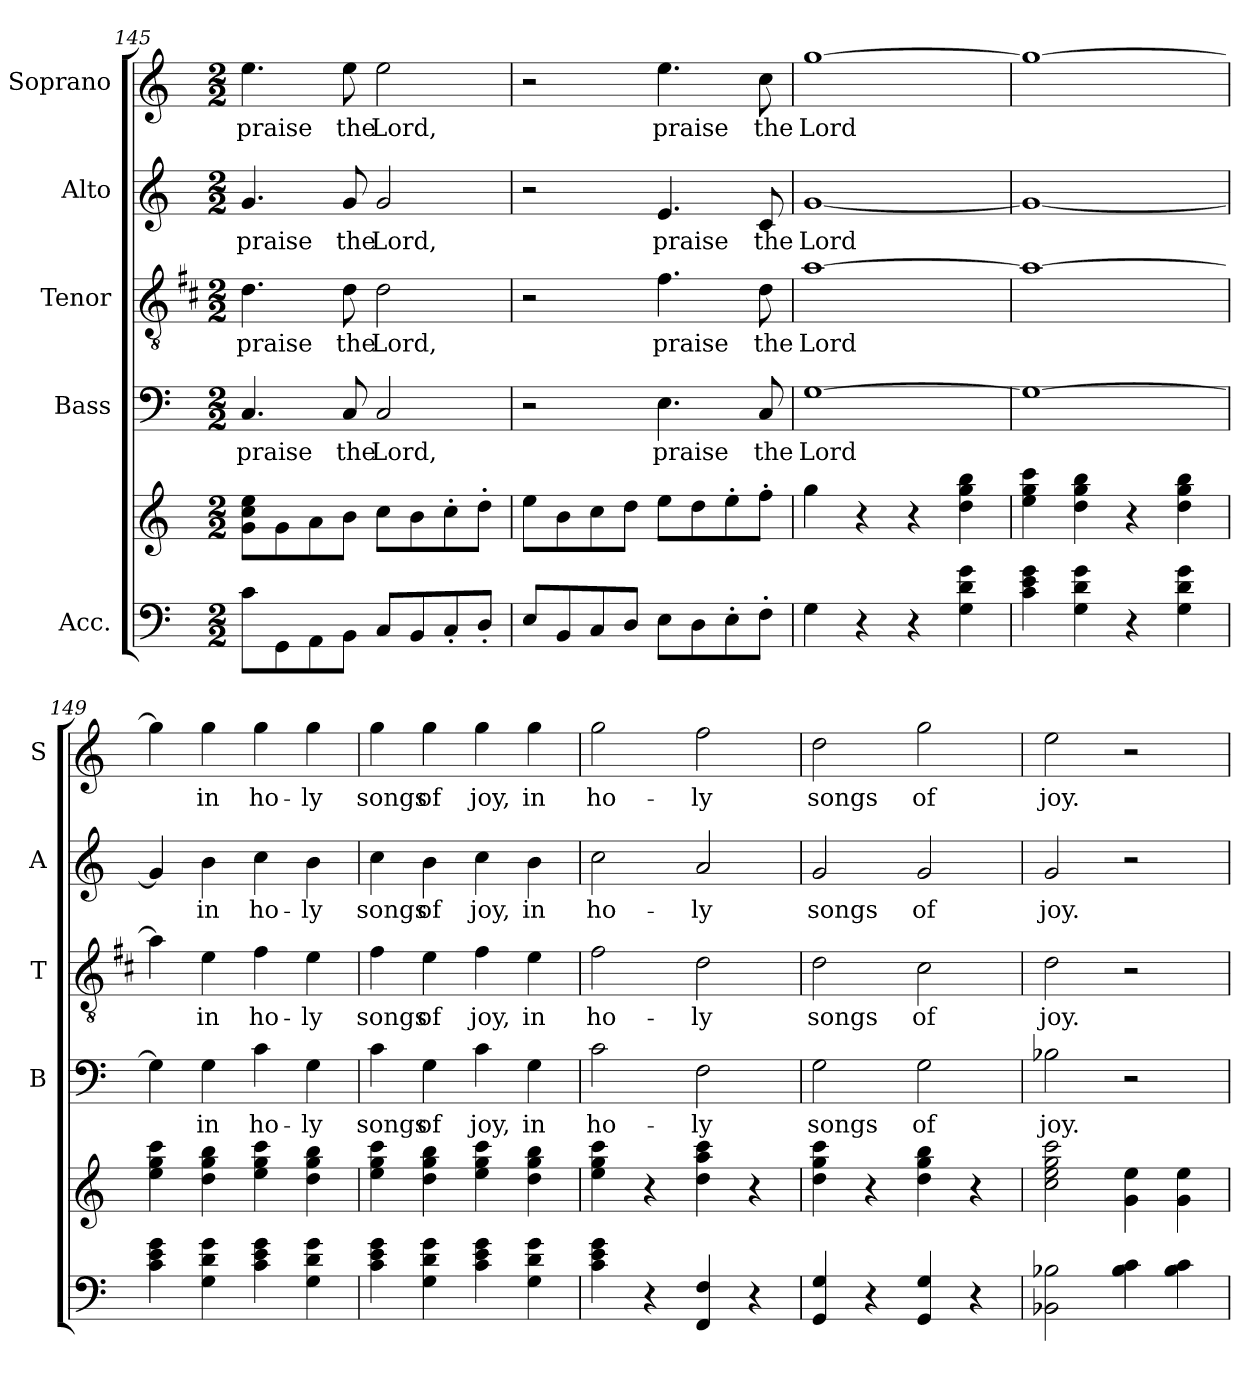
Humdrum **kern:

**kern	**kern	**kern	**text	**kern	**text	**kern	**text	**kern	**text
*part5	*part5	*part4	*part4	*part3	*part3	*part2	*part2	*part1	*part1
*staff6	*staff5	*staff4	*staff4	*staff3	*staff3	*staff2	*staff2	*staff1	*staff1
*I"Acc.	*	*I"Bass	*	*I"Tenor	*	*I"Alto	*	*I"Soprano	*
*	*	*I'B	*	*I'T	*	*I'A	*	*I'S	*
*clefF4	*clefG2	*clefF4	*	*clefGv2	*	*clefG2	*	*clefG2	*
*	*	*	*	*ITrd1c2	*	*	*	*	*
*k[]	*k[]	*k[]	*	*k[]	*	*k[]	*	*k[]	*
*C:	*C:	*C:	*	*C:	*	*C:	*	*C:	*
*M2/2	*M2/2	*M2/2	*	*M2/2	*	*M2/2	*	*M2/2	*
=145	=145	=145	=145	=145	=145	=145	=145	=145	=145
!	!	!	!LO:LY:b	!	!LO:LY:b	!	!LO:LY:b	!	!LO:LY:b
8c\L	8g\ 8cc\ 8ee\L	4.C/	praise	4.c\	praise	4.g/	praise	4.ee\	praise
8GG\	8g\	.	.	.	.	.	.	.	.
8AA\	8a\	.	.	.	.	.	.	.	.
!	!	!	!LO:LY:b	!	!LO:LY:b	!	!LO:LY:b	!	!LO:LY:b
8BB\J	8b\J	8C/	the	8c\	the	8g/	the	8ee\	the
!	!	!	!LO:LY:b	!	!LO:LY:b	!	!LO:LY:b	!	!LO:LY:b
8C/L	8cc\L	2C/	Lord,	2c\	Lord,	2g/	Lord,	2ee\	Lord,
8BB/	8b\	.	.	.	.	.	.	.	.
8C'</	8cc'>\	.	.	.	.	.	.	.	.
8D'</J	8dd'>\J	.	.	.	.	.	.	.	.
=146	=146	=146	=146	=146	=146	=146	=146	=146	=146
8E/L	8ee\L	2r	.	2r	.	2r	.	2r	.
8BB/	8b\	.	.	.	.	.	.	.	.
8C/	8cc\	.	.	.	.	.	.	.	.
8D/J	8dd\J	.	.	.	.	.	.	.	.
!	!	!	!LO:LY:b	!	!LO:LY:b	!	!LO:LY:b	!	!LO:LY:b
8E\L	8ee\L	4.E\	praise	4.e\	praise	4.e/	praise	4.ee\	praise
8D\	8dd\	.	.	.	.	.	.	.	.
8E'>\	8ee'>\	.	.	.	.	.	.	.	.
!	!	!	!LO:LY:b	!	!LO:LY:b	!	!LO:LY:b	!	!LO:LY:b
8F'>\J	8ff'>\J	8C/	the	8c\	the	8c/	the	8cc\	the
=147	=147	=147	=147	=147	=147	=147	=147	=147	=147
!	!	!	!LO:LY:b	!	!LO:LY:b	!	!LO:LY:b	!	!LO:LY:b
4G\	4gg\	[1G	Lord	[1g	Lord	[1g	Lord	[1gg	Lord
4r	4r	.	.	.	.	.	.	.	.
4r	4r	.	.	.	.	.	.	.	.
4G\ 4d\ 4g\	4dd\ 4gg\ 4bb\	.	.	.	.	.	.	.	.
=148	=148	=148	=148	=148	=148	=148	=148	=148	=148
4c\ 4e\ 4g\	4ee\ 4gg\ 4ccc\	1G_	.	1g_	.	1g_	.	1gg_	.
4G\ 4d\ 4g\	4dd\ 4gg\ 4bb\	.	.	.	.	.	.	.	.
4r	4r	.	.	.	.	.	.	.	.
4G\ 4d\ 4g\	4dd\ 4gg\ 4bb\	.	.	.	.	.	.	.	.
=149	=149	=149	=149	=149	=149	=149	=149	=149	=149
4c\ 4e\ 4g\	4ee\ 4gg\ 4ccc\	4G\]	.	4g\]	.	4g/]	.	4gg\]	.
!	!	!	!LO:LY:b	!	!LO:LY:b	!	!LO:LY:b	!	!LO:LY:b
4G\ 4d\ 4g\	4dd\ 4gg\ 4bb\	4G\	in	4d\	in	4b\	in	4gg\	in
!	!	!	!LO:LY:b	!	!LO:LY:b	!	!LO:LY:b	!	!LO:LY:b
4c\ 4e\ 4g\	4ee\ 4gg\ 4ccc\	4c\	ho-	4e\	ho-	4cc\	ho-	4gg\	ho-
!	!	!	!LO:LY:b	!	!LO:LY:b	!	!LO:LY:b	!	!LO:LY:b
4G\ 4d\ 4g\	4dd\ 4gg\ 4bb\	4G\	-ly	4d\	-ly	4b\	-ly	4gg\	-ly
=150	=150	=150	=150	=150	=150	=150	=150	=150	=150
!	!	!	!LO:LY:b	!	!LO:LY:b	!	!LO:LY:b	!	!LO:LY:b
4c\ 4e\ 4g\	4ee\ 4gg\ 4ccc\	4c\	songs	4e\	songs	4cc\	songs	4gg\	songs
!	!	!	!LO:LY:b	!	!LO:LY:b	!	!LO:LY:b	!	!LO:LY:b
4G\ 4d\ 4g\	4dd\ 4gg\ 4bb\	4G\	of	4d\	of	4b\	of	4gg\	of
!	!	!	!LO:LY:b	!	!LO:LY:b	!	!LO:LY:b	!	!LO:LY:b
4c\ 4e\ 4g\	4ee\ 4gg\ 4ccc\	4c\	joy,	4e\	joy,	4cc\	joy,	4gg\	joy,
!	!	!	!LO:LY:b	!	!LO:LY:b	!	!LO:LY:b	!	!LO:LY:b
4G\ 4d\ 4g\	4dd\ 4gg\ 4bb\	4G\	in	4d\	in	4b\	in	4gg\	in
=151	=151	=151	=151	=151	=151	=151	=151	=151	=151
!	!	!	!LO:LY:b	!	!LO:LY:b	!	!LO:LY:b	!	!LO:LY:b
4c\ 4e\ 4g\	4ee\ 4gg\ 4ccc\	2c\	ho-	2e\	ho-	2cc\	ho-	2gg\	ho-
4r	4r	.	.	.	.	.	.	.	.
!	!	!	!LO:LY:b	!	!LO:LY:b	!	!LO:LY:b	!	!LO:LY:b
4FF/ 4F/	4dd\ 4aa\ 4ccc\	2F\	-ly	2c\	-ly	2a/	-ly	2ff\	-ly
4r	4r	.	.	.	.	.	.	.	.
=152	=152	=152	=152	=152	=152	=152	=152	=152	=152
!	!	!	!LO:LY:b	!	!LO:LY:b	!	!LO:LY:b	!	!LO:LY:b
4GG/ 4G/	4dd\ 4gg\ 4ccc\	2G\	songs	2c\	songs	2g/	songs	2dd\	songs
4r	4r	.	.	.	.	.	.	.	.
!	!	!	!LO:LY:b	!	!LO:LY:b	!	!LO:LY:b	!	!LO:LY:b
4GG/ 4G/	4dd\ 4gg\ 4bb\	2G\	of	2B\	of	2g/	of	2gg\	of
4r	4r	.	.	.	.	.	.	.	.
!!LO:LB:g=z
=153	=153	=153	=153	=153	=153	=153	=153	=153	=153
!	!	!	!LO:LY:b	!	!LO:LY:b	!	!LO:LY:b	!	!LO:LY:b
2BB-X\ 2B-X\	2cc\ 2ee\ 2gg\ 2ccc\	2B-X\	joy.	2c\	joy.	2g/	joy.	2ee\	joy.
4B-\ 4c\	4g\ 4ee\	2r	.	2r	.	2r	.	2r	.
4B-\ 4c\	4g\ 4ee\	.	.	.	.	.	.	.	.
=	=	=	=	=	=	=	=	=	=
*-	*-	*-	*-	*-	*-	*-	*-	*-	*-
